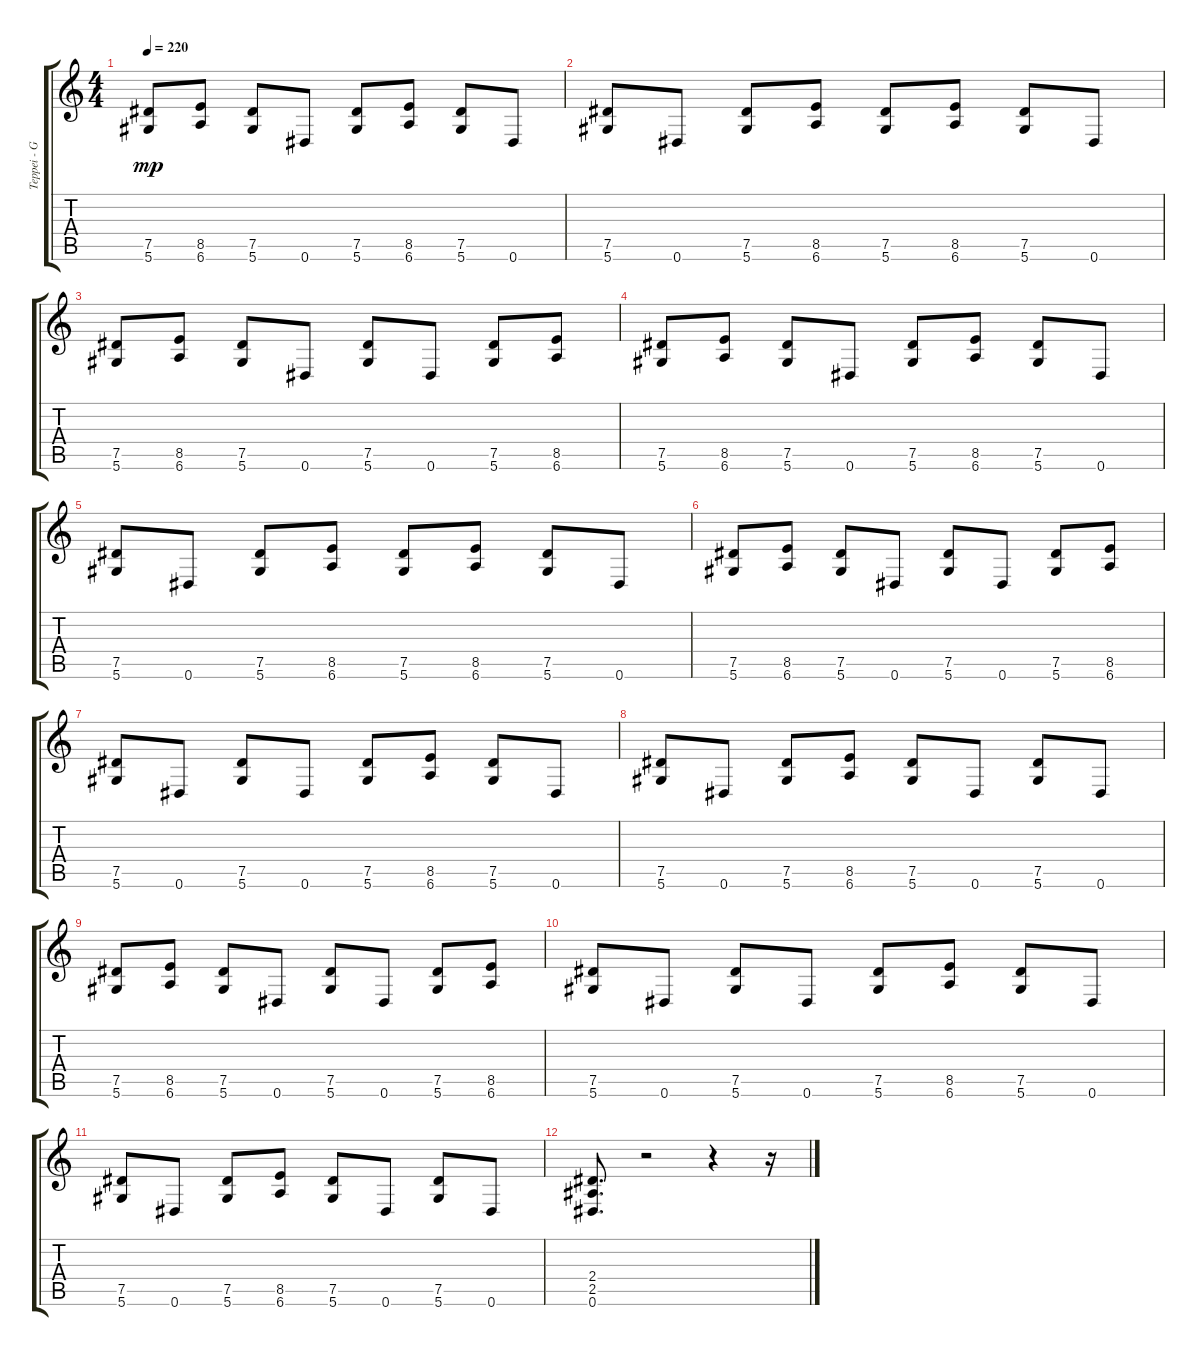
\track ("Teppei - Guitar" "Teppei - G") {instrument distortionguitar}
\staff {score tabs}
\tuning (Eb4 Bb3 Gb3 Db3 Ab2 Eb2) {hide}
\ts (4 4)
\tempo 220
\clef g2
\ks c
(7.5 5.6).8{dy mp} (8.5 6.6).8 (7.5 5.6).8 0.6.8 (7.5 5.6).8 (8.5 6.6).8 (7.5 5.6).8 0.6.8 |
(7.5 5.6).8 0.6.8 (7.5 5.6).8 (8.5 6.6).8 (7.5 5.6).8 (8.5 6.6).8 (7.5 5.6).8 0.6.8 |
(7.5 5.6).8 (8.5 6.6).8 (7.5 5.6).8 0.6.8 (7.5 5.6).8 0.6.8 (7.5 5.6).8 (8.5 6.6).8 |
(7.5 5.6).8 (8.5 6.6).8 (7.5 5.6).8 0.6.8 (7.5 5.6).8 (8.5 6.6).8 (7.5 5.6).8 0.6.8 |
(7.5 5.6).8 0.6.8 (7.5 5.6).8 (8.5 6.6).8 (7.5 5.6).8 (8.5 6.6).8 (7.5 5.6).8 0.6.8 |
(7.5 5.6).8 (8.5 6.6).8 (7.5 5.6).8 0.6.8 (7.5 5.6).8 0.6.8 (7.5 5.6).8 (8.5 6.6).8 |
(7.5 5.6).8 0.6.8 (7.5 5.6).8 0.6.8 (7.5 5.6).8 (8.5 6.6).8 (7.5 5.6).8 0.6.8 |
(7.5 5.6).8 0.6.8 (7.5 5.6).8 (8.5 6.6).8 (7.5 5.6).8 0.6.8 (7.5 5.6).8 0.6.8 |
(7.5 5.6).8 (8.5 6.6).8 (7.5 5.6).8 0.6.8 (7.5 5.6).8 0.6.8 (7.5 5.6).8 (8.5 6.6).8 |
(7.5 5.6).8 0.6.8 (7.5 5.6).8 0.6.8 (7.5 5.6).8 (8.5 6.6).8 (7.5 5.6).8 0.6.8 |
(7.5 5.6).8 0.6.8 (7.5 5.6).8 (8.5 6.6).8 (7.5 5.6).8 0.6.8 (7.5 5.6).8 0.6.8 |
(2.4 2.5 0.6).8{d} r.2 r.4 r.16
